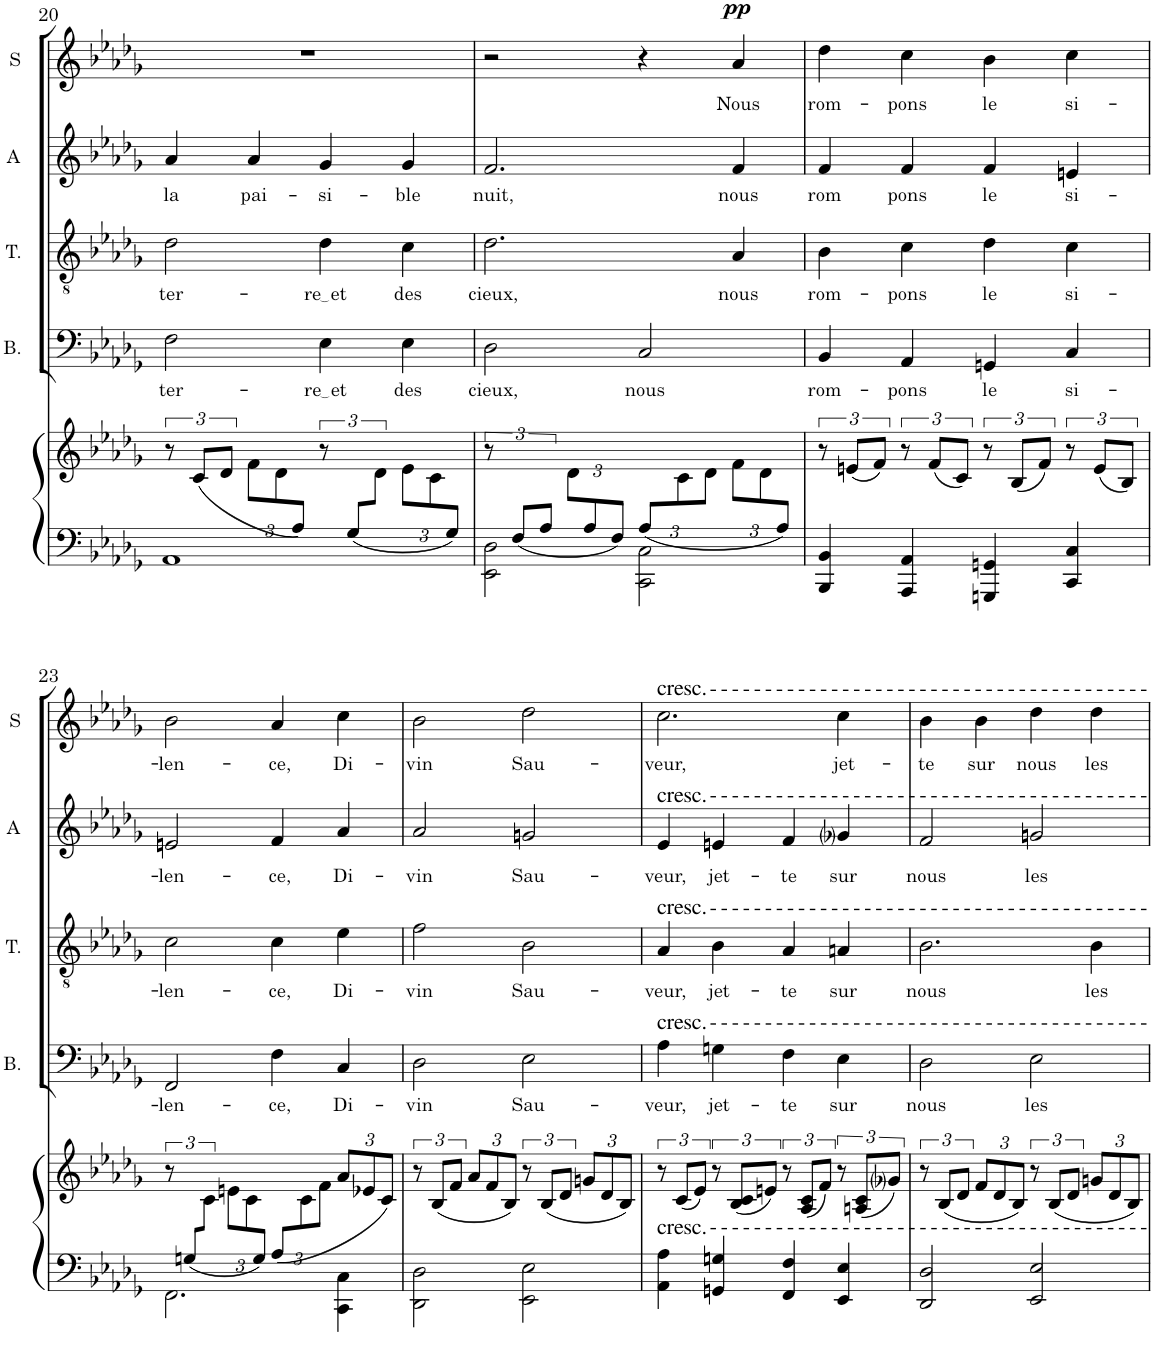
**kern	**kern	**kern	**text	**kern	**text	**kern	**text	**kern	**text	**dynam
*part5	*part5	*part4	*part4	*part3	*part3	*part2	*part2	*part1	*part1	*part1
*staff6	*staff5	*staff4	*staff4	*staff3	*staff3	*staff2	*staff2	*staff1	*staff1	*staff1
*I"Organ or Piano	*	*I"Basse	*	*I"Ténor	*	*I"Alto	*	*I"Soprano	*	*
*	*	*I'B.	*	*I'T.	*	*I'A	*	*I'S	*	*
!!LO:PB:g=z
*clefF4	*clefG2	*clefF4	*	*clefGv2	*	*clefG2	*	*clefG2	*	*
*k[b-e-a-d-g-]	*k[b-e-a-d-g-]	*k[b-e-a-d-g-]	*	*k[b-e-a-d-g-]	*	*k[b-e-a-d-g-]	*	*k[b-e-a-d-g-]	*	*
*M4/4	*M4/4	*M4/4	*	*M4/4	*	*M4/4	*	*M4/4	*	*
*met(c)	*met(c)	*met(c)	*	*met(c)	*	*met(c)	*	*met(c)	*	*
=20	=20	=20	=20	=20	=20	=20	=20	=20	=20	=20
*^	*	*	*	*	*	*	*	*	*	*
!	!	!	!	!LO:LY:b	!	!LO:LY:b	!	!LO:LY:b	!	!	!
12%5ryy	1AA-	12r	2F\	ter-	2d-\	ter-	4a-/	la	1r	.	.
.	.	(<12c/L	.	.	.	.	.	.	.	.	.
.	.	12d-/J	.	.	.	.	.	.	.	.	.
*	*	*Xbrackettup	*	*	*	*	*	*	*	*	*
!	!	!	!	!	!	!	!	!LO:LY:b	!	!	!
.	.	12f\L	.	.	.	.	4a-/	pai-	.	.	.
.	.	12d-\	.	.	.	.	.	.	.	.	.
12A-/J)	.	12ryy	.	.	.	.	.	.	.	.	.
*	*	*brackettup	*	*	*	*	*	*	*	*	*
!	!	!	!	!LO:LY:b	!	!LO:LY:b	!	!LO:LY:b	!	!	!
12ryy	.	12r	4E-\	re et	4d-\	re et	4g-/	-si-	.	.	.
12G-/L	.	12ryy	.	.	.	.	.	.	.	.	.
4ryy	.	12d-\J	.	.	.	.	.	.	.	.	.
*	*	*Xbrackettup	*	*	*	*	*	*	*	*	*
!	!	!	!	!LO:LY:b	!	!LO:LY:b	!	!LO:LY:b	!	!	!
.	.	12e-\L	4E-\	des	4c\	des	4g-/	-ble	.	.	.
.	.	12c\	.	.	.	.	.	.	.	.	.
12G-/J	.	12ryy	.	.	.	.	.	.	.	.	.
=21	=21	=21	=21	=21	=21	=21	=21	=21	=21	=21	=21
*	*	*brackettup	*	*	*	*	*	*	*	*	*
!	!	!	!	!LO:LY:b	!	!LO:LY:b	!	!LO:LY:b	!	!	!
12ryy	2EE-\ 2D-\	12r	2D-\	cieux,	2.d-\	cieux,	2.f/	nuit,	2r	.	.
12F/L	.	6ryy	.	.	.	.	.	.	.	.	.
12A-/J	.	.	.	.	.	.	.	.	.	.	.
*	*	*Xbrackettup	*	*	*	*	*	*	*	*	*
12ryy	.	12d-\L	.	.	.	.	.	.	.	.	.
12A-/	.	4ryy	.	.	.	.	.	.	.	.	.
12F/J	.	.	.	.	.	.	.	.	.	.	.
*Xbrackettup	*	*	*	*	*	*	*	*	*	*	*
!	!	!	!	!LO:LY:b	!	!	!	!	!	!	!
12A-/L	2CC\ 2C\	.	2C/	nous	.	.	.	.	4r	.	.
3ryy	.	12c\	.	.	.	.	.	.	.	.	.
.	.	12d-\J	.	.	.	.	.	.	.	.	.
!	!	!	!	!	!	!LO:LY:b	!	!LO:LY:b	!	!LO:LY:b	!LO:DY:a
.	.	12f\L	.	.	4A-/	nous	4f/	nous	4a-/	Nous	pp
.	.	12d-\	.	.	.	.	.	.	.	.	.
12A-/J	.	12ryy	.	.	.	.	.	.	.	.	.
*v	*v	*	*	*	*	*	*	*	*	*	*
=22	=22	=22	=22	=22	=22	=22	=22	=22	=22	=22
*	*brackettup	*	*	*	*	*	*	*	*	*
!	!	!	!LO:LY:b	!	!LO:LY:b	!	!LO:LY:b	!	!LO:LY:b	!
4BBB-/ 4BB-/	12r	4BB-/	rom-	4B-\	rom-	4f/	rom	4dd-\	rom-	.
.	(<12en/L	.	.	.	.	.	.	.	.	.
.	12f/J)	.	.	.	.	.	.	.	.	.
!	!	!	!LO:LY:b	!	!LO:LY:b	!	!LO:LY:b	!	!LO:LY:b	!
4AAA-/ 4AA-/	12r	4AA-/	-pons	4c\	-pons	4f/	pons	4cc\	-pons	.
.	(<12f/L	.	.	.	.	.	.	.	.	.
.	12c/J)	.	.	.	.	.	.	.	.	.
!	!	!	!LO:LY:b	!	!LO:LY:b	!	!LO:LY:b	!	!LO:LY:b	!
4GGGn/ 4GGn/	12r	4GGn/	le	4d-\	le	4f/	le	4b-\	le	.
.	(<12B-/L	.	.	.	.	.	.	.	.	.
.	12f/J)	.	.	.	.	.	.	.	.	.
!	!	!	!LO:LY:b	!	!LO:LY:b	!	!LO:LY:b	!	!LO:LY:b	!
4CC/ 4C/	12r	4C/	si-	4c\	si-	4en/	si-	4cc\	si-	.
.	(<12e/L	.	.	.	.	.	.	.	.	.
.	12B-/J)	.	.	.	.	.	.	.	.	.
!!LO:LB:g=z
=23	=23	=23	=23	=23	=23	=23	=23	=23	=23	=23
*^	*	*	*	*	*	*	*	*	*	*
!	!	!	!	!LO:LY:b	!	!LO:LY:b	!	!LO:LY:b	!	!LO:LY:b	!
12ryy	2.FF\	12r	2FF/	-len-	2c\	-len-	2en/	-len-	2b-\	-len-	.
12Gn/L	.	12ryy	.	.	.	.	.	.	.	.	.
4ryy	.	12c\J	.	.	.	.	.	.	.	.	.
*	*	*Xbrackettup	*	*	*	*	*	*	*	*	*
.	.	12en\L	.	.	.	.	.	.	.	.	.
.	.	12c\	.	.	.	.	.	.	.	.	.
12G/J	.	6ryy	.	.	.	.	.	.	.	.	.
!	!	!	!	!LO:LY:b	!	!LO:LY:b	!	!LO:LY:b	!	!LO:LY:b	!
(<12A-/L	.	.	4F\	-ce,	4c\	-ce,	4f/	-ce,	4a-/	-ce,	.
12%5ryy	.	12c\	.	.	.	.	.	.	.	.	.
.	.	12f\J	.	.	.	.	.	.	.	.	.
!	!	!	!	!LO:LY:b	!	!LO:LY:b	!	!LO:LY:b	!	!LO:LY:b	!
.	4CC\ 4C\	12a-/L	4C/	Di-	4e-\	Di-	4a-/	Di-	4cc\	Di-	.
.	.	12e-X/	.	.	.	.	.	.	.	.	.
.	.	12c/J)	.	.	.	.	.	.	.	.	.
*v	*v	*	*	*	*	*	*	*	*	*	*
=24	=24	=24	=24	=24	=24	=24	=24	=24	=24	=24
*	*brackettup	*	*	*	*	*	*	*	*	*
!	!	!	!LO:LY:b	!	!LO:LY:b	!	!LO:LY:b	!	!LO:LY:b	!
2DD-\ 2D-\	12r	2D-\	-vin	2f\	-vin	2a-/	-vin	2b-\	-vin	.
.	(<12B-/L	.	.	.	.	.	.	.	.	.
.	12f/J	.	.	.	.	.	.	.	.	.
*	*Xbrackettup	*	*	*	*	*	*	*	*	*
.	12a-/L	.	.	.	.	.	.	.	.	.
.	12f/	.	.	.	.	.	.	.	.	.
.	12B-/J)	.	.	.	.	.	.	.	.	.
*	*brackettup	*	*	*	*	*	*	*	*	*
!	!	!	!LO:LY:b	!	!LO:LY:b	!	!LO:LY:b	!	!LO:LY:b	!
2EE-\ 2E-\	12r	2E-\	Sau-	2B-\	Sau-	2gn/	Sau-	2dd-\	Sau-	.
.	(<12B-/L	.	.	.	.	.	.	.	.	.
.	12d-/J	.	.	.	.	.	.	.	.	.
*	*Xbrackettup	*	*	*	*	*	*	*	*	*
.	12gn/L	.	.	.	.	.	.	.	.	.
.	12d-/	.	.	.	.	.	.	.	.	.
.	12B-/J)	.	.	.	.	.	.	.	.	.
=25	=25	=25	=25	=25	=25	=25	=25	=25	=25	=25
*	*brackettup	*	*	*	*	*	*	*	*	*
!	!	!	!	!	!	!	!	!LO:TX:a:t=cresc.	!	!
!	!	!	!	!	!	!LO:TX:a:t=cresc.	!	!	!	!
!	!	!	!	!LO:TX:a:t=cresc.	!	!	!	!	!	!
!	!	!LO:TX:a:t=cresc.	!	!	!	!	!	!	!	!
!LO:TX:a:t=cresc.	!	!	!	!	!	!	!	!	!	!
!	!	!	!LO:LY:b	!	!LO:LY:b	!	!LO:LY:b	!	!LO:LY:b	!
4AA-\ 4A-\	12r	4A-\	-veur,	4A-/	-veur,	4e-/	-veur,	2.cc\	-veur,	.
.	(<12c/L	.	.	.	.	.	.	.	.	.
.	12e-/J)	.	.	.	.	.	.	.	.	.
!	!	!	!LO:LY:b	!	!LO:LY:b	!	!LO:LY:b	!	!	!
4GGn/ 4Gn/	12r	4Gn\	jet-	4B-\	jet-	4en/	jet-	.	.	.
.	(<12B-/ 12c/L	.	.	.	.	.	.	.	.	.
.	12en/J)	.	.	.	.	.	.	.	.	.
!	!	!	!LO:LY:b	!	!LO:LY:b	!	!LO:LY:b	!	!	!
4FF/ 4F/	12r	4F\	-te	4A-/	-te	4f/	-te	.	.	.
.	(<12A-/ 12c/L	.	.	.	.	.	.	.	.	.
.	12f/J)	.	.	.	.	.	.	.	.	.
!	!	!	!LO:LY:b	!	!LO:LY:b	!	!LO:LY:b	!	!LO:LY:b	!
4EE-/ 4E-/	12r	4E-\	sur	4An/	sur	4g-i/	sur	4cc\	jet-	.
.	(<12An/ 12c/L	.	.	.	.	.	.	.	.	.
.	12g-i/J)	.	.	.	.	.	.	.	.	.
=26	=26	=26	=26	=26	=26	=26	=26	=26	=26	=26
!	!	!	!LO:LY:b	!	!LO:LY:b	!	!LO:LY:b	!	!LO:LY:b	!
2DD-/ 2D-/	12r	2D-\	nous	2.B-\	nous	2f/	nous	4b-\	-te	.
.	(<12B-/L	.	.	.	.	.	.	.	.	.
.	12d-/J	.	.	.	.	.	.	.	.	.
*	*Xbrackettup	*	*	*	*	*	*	*	*	*
!	!	!	!	!	!	!	!	!	!LO:LY:b	!
.	12f/L	.	.	.	.	.	.	4b-\	sur	.
.	12d-/	.	.	.	.	.	.	.	.	.
.	12B-/J)	.	.	.	.	.	.	.	.	.
*	*brackettup	*	*	*	*	*	*	*	*	*
!	!	!	!LO:LY:b	!	!	!	!LO:LY:b	!	!LO:LY:b	!
2EE-/ 2E-/	12r	2E-\	les	.	.	2gn/	les	4dd-\	nous	.
.	(<12B-/L	.	.	.	.	.	.	.	.	.
.	12d-/J	.	.	.	.	.	.	.	.	.
*	*Xbrackettup	*	*	*	*	*	*	*	*	*
!	!	!	!	!	!LO:LY:b	!	!	!	!LO:LY:b	!
.	12gn/L	.	.	4B-\	les	.	.	4dd-\	les	.
.	12d-/	.	.	.	.	.	.	.	.	.
.	12B-/J)	.	.	.	.	.	.	.	.	.
=	=	=	=	=	=	=	=	=	=	=
*-	*-	*-	*-	*-	*-	*-	*-	*-	*-	*-
